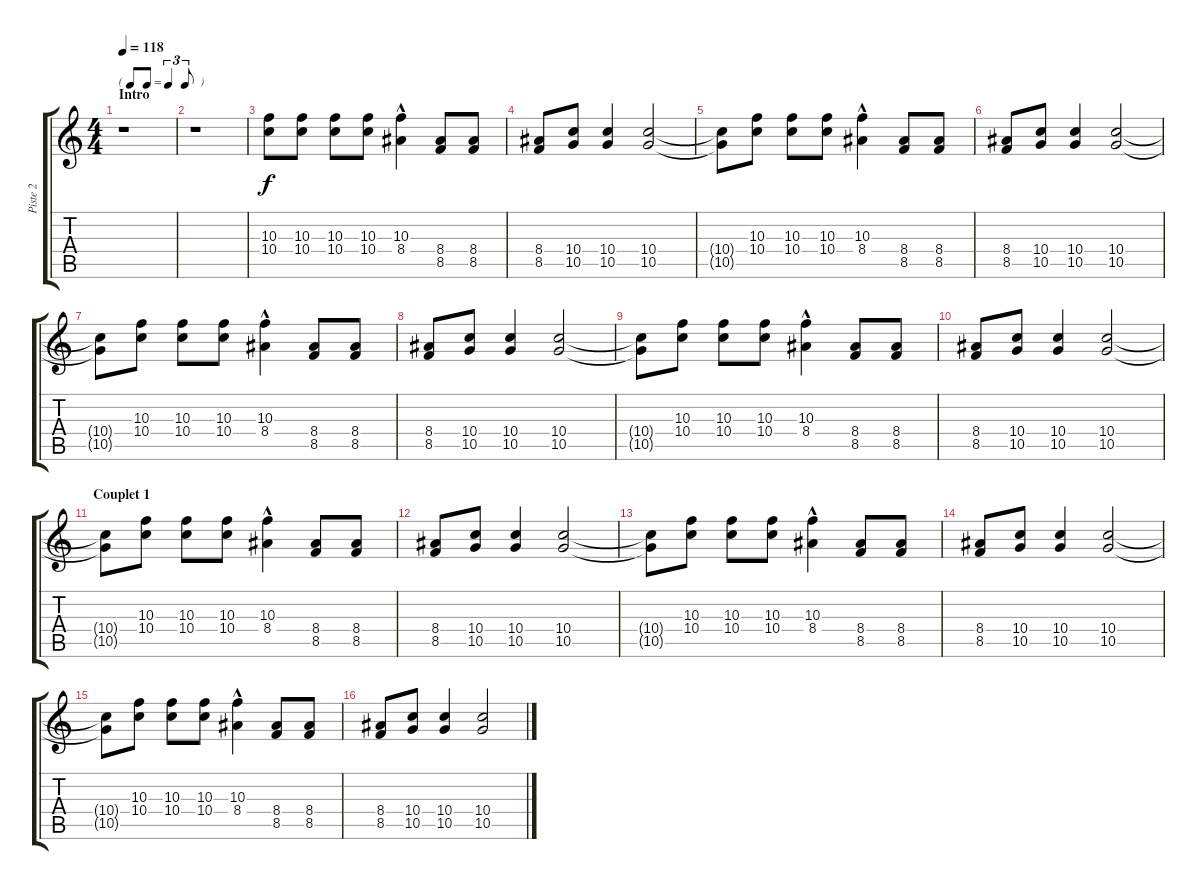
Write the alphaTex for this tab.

\track ("Piste 2" "Piste 2") {instrument distortionguitar}
\staff {score tabs}
\tuning (E4 B3 G3 D3 A2 E2) {hide}
\ts (4 4)
\tf triplet8th
\section ("" "Intro")
\tempo 118
\clef g2
\ks c
r.1{dy f instrument distortionguitar} |
r.1 |
(10.3 10.4).8 (10.3 10.4).8 (10.3 10.4).8 (10.3 10.4).8 (10.3{hac} 8.4).4 (8.4 8.5).8 (8.4 8.5).8 |
(8.4 8.5).8 (10.4 10.5).8 (10.4 10.5).4 (10.4 10.5).2 |
(10.4{t} 10.5{t}).8 (10.3 10.4).8 (10.3 10.4).8 (10.3 10.4).8 (10.3{hac} 8.4).4 (8.4 8.5).8 (8.4 8.5).8 |
(8.4 8.5).8 (10.4 10.5).8 (10.4 10.5).4 (10.4 10.5).2 |
(10.4{t} 10.5{t}).8 (10.3 10.4).8 (10.3 10.4).8 (10.3 10.4).8 (10.3{hac} 8.4).4 (8.4 8.5).8 (8.4 8.5).8 |
(8.4 8.5).8 (10.4 10.5).8 (10.4 10.5).4 (10.4 10.5).2 |
(10.4{t} 10.5{t}).8 (10.3 10.4).8 (10.3 10.4).8 (10.3 10.4).8 (10.3{hac} 8.4).4 (8.4 8.5).8 (8.4 8.5).8 |
(8.4 8.5).8 (10.4 10.5).8 (10.4 10.5).4 (10.4 10.5).2 |
\section ("" "Couplet 1")
(10.4{t} 10.5{t}).8 (10.3 10.4).8 (10.3 10.4).8 (10.3 10.4).8 (10.3{hac} 8.4).4 (8.4 8.5).8 (8.4 8.5).8 |
(8.4 8.5).8 (10.4 10.5).8 (10.4 10.5).4 (10.4 10.5).2 |
(10.4{t} 10.5{t}).8 (10.3 10.4).8 (10.3 10.4).8 (10.3 10.4).8 (10.3{hac} 8.4).4 (8.4 8.5).8 (8.4 8.5).8 |
(8.4 8.5).8 (10.4 10.5).8 (10.4 10.5).4 (10.4 10.5).2 |
(10.4{t} 10.5{t}).8 (10.3 10.4).8 (10.3 10.4).8 (10.3 10.4).8 (10.3{hac} 8.4).4 (8.4 8.5).8 (8.4 8.5).8 |
(8.4 8.5).8 (10.4 10.5).8 (10.4 10.5).4 (10.4 10.5).2
